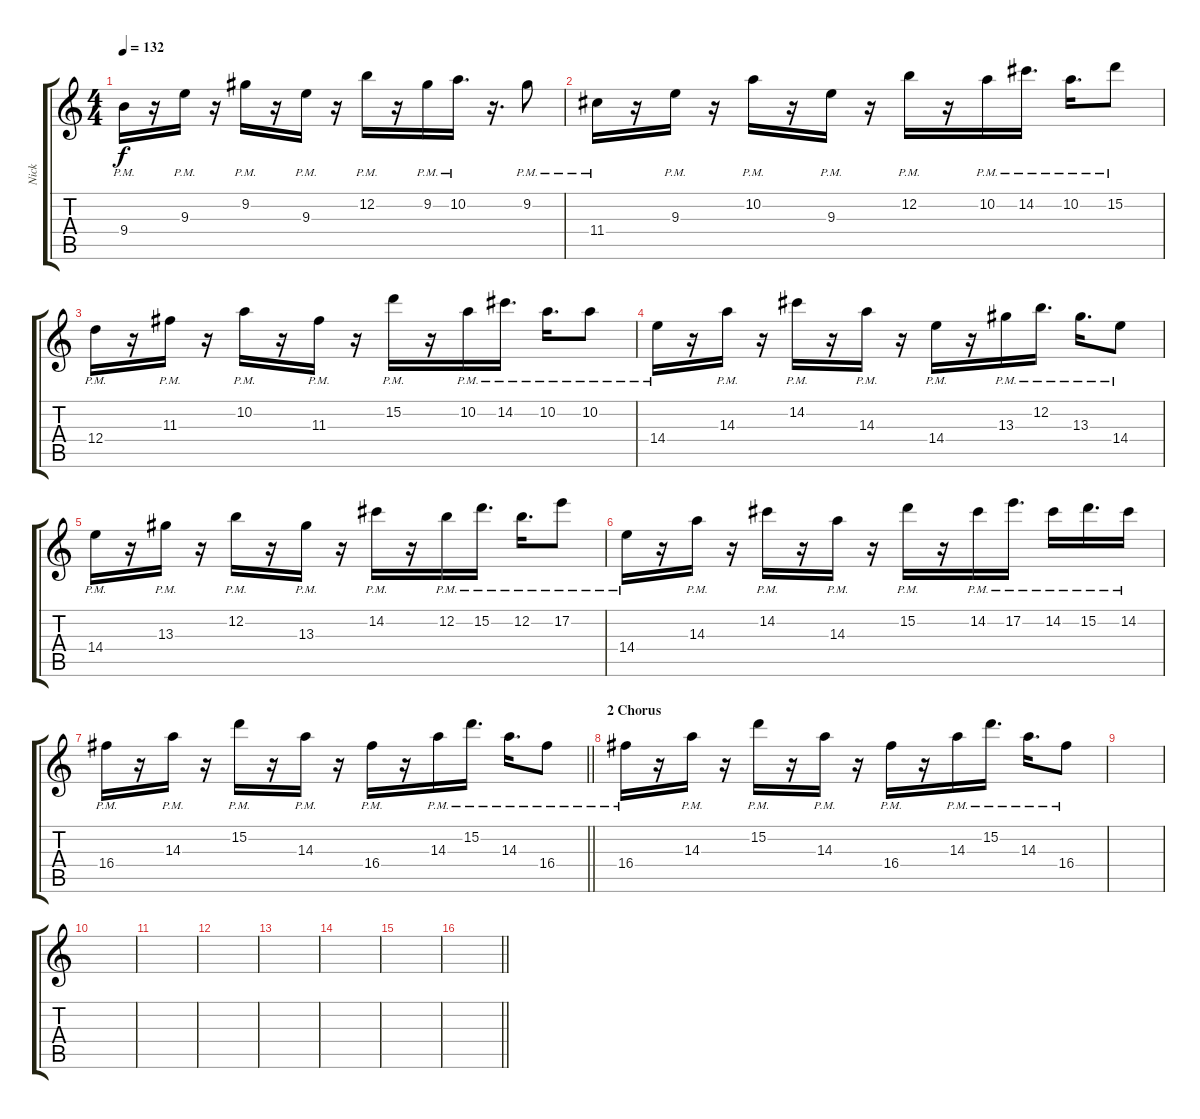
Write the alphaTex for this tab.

\track ("Nick" "Nick") {instrument electricguitarjazz}
\staff {score tabs}
\tuning (E4 B3 G3 D3 A2 E2) {hide}
\ts (4 4)
\tempo 132
\clef g2
\ks c
9.4{pm}.16{dy f} r.16 9.3{pm}.16 r.16 9.2{pm}.16 r.16 9.3{pm}.16 r.16 12.2{pm}.16 r.16 9.2{pm}.16 10.2{pm}.16{d} r.16{d} 9.2{pm}.8 |
11.4{pm}.16 r.16 9.3{pm}.16 r.16 10.2{pm}.16 r.16 9.3{pm}.16 r.16 12.2{pm}.16 r.16 10.2{pm}.16 14.2{pm}.16{d} 10.2{pm}.16{d} 15.2{pm}.8 |
12.4{pm}.16 r.16 11.3{pm}.16 r.16 10.2{pm}.16 r.16 11.3{pm}.16 r.16 15.2{pm}.16 r.16 10.2{pm}.16 14.2{pm}.16{d} 10.2{pm}.16{d} 10.2{pm}.8 |
14.4{pm}.16 r.16 14.3{pm}.16 r.16 14.2{pm}.16 r.16 14.3{pm}.16 r.16 14.4{pm}.16 r.16 13.3{pm}.16 12.2{pm}.16{d} 13.3{pm}.16{d} 14.4{pm}.8 |
14.4{pm}.16 r.16 13.3{pm}.16 r.16 12.2{pm}.16 r.16 13.3{pm}.16 r.16 14.2{pm}.16 r.16 12.2{pm}.16 15.2{pm}.16{d} 12.2{pm}.16{d} 17.2{pm}.8 |
14.4{pm}.16 r.16 14.3{pm}.16 r.16 14.2{pm}.16 r.16 14.3{pm}.16 r.16 15.2{pm}.16 r.16 14.2{pm}.16 17.2{pm}.16{d} 14.2{pm}.16 15.2{pm}.16{d} 14.2{pm}.16 |
\barLineRight lightlight
16.4{pm}.16 r.16 14.3{pm}.16 r.16 15.2{pm}.16 r.16 14.3{pm}.16 r.16 16.4{pm}.16 r.16 14.3{pm}.16 15.2{pm}.16{d} 14.3{pm}.16{d} 16.4{pm}.8 |
\section ("" "2 Chorus")
16.4{pm}.16 r.16 14.3{pm}.16 r.16 15.2{pm}.16 r.16 14.3{pm}.16 r.16 16.4{pm}.16 r.16 14.3{pm}.16 15.2{pm}.16{d} 14.3{pm}.16{d} 16.4{pm}.8 |
|
|
|
|
|
|
|
\barLineRight lightlight
